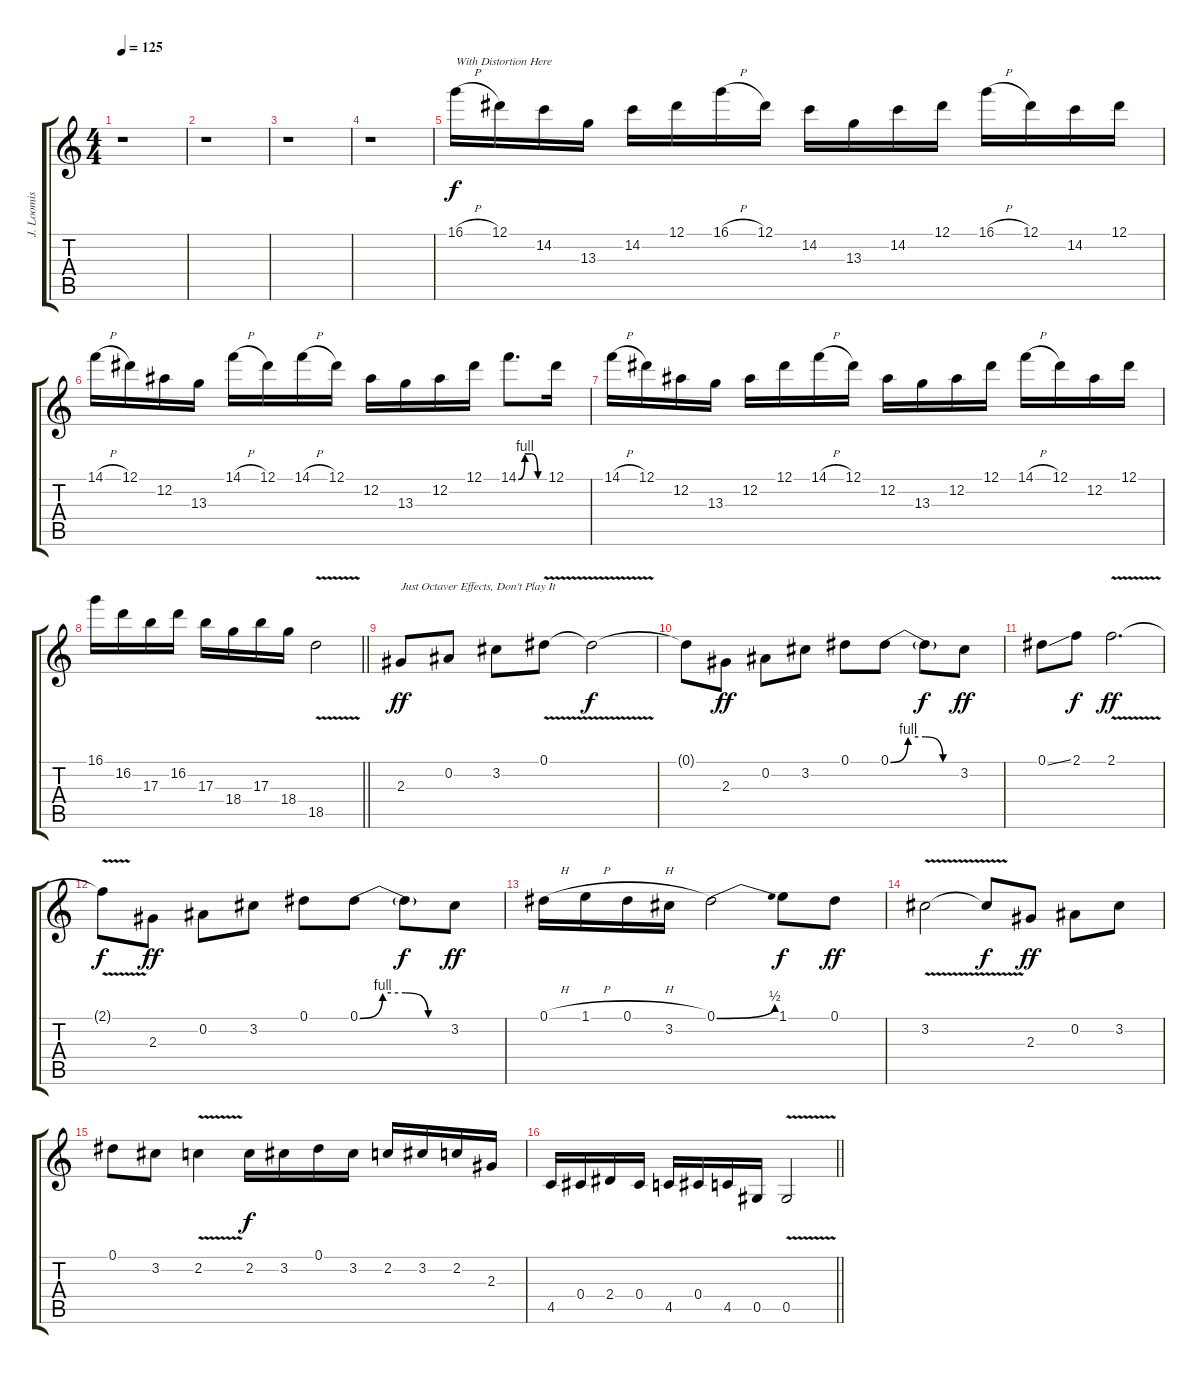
\track ("J. Loomis (Acoustic)" "J. Loomis ") {instrument electricguitarclean}
\staff {score tabs}
\tuning (Eb4 Bb3 Gb3 Db3 Ab2 Eb2) {hide}
\ts (4 4)
\tempo 125
\clef g2
\ks c
r.1{dy f} |
r.1 |
r.1 |
r.1 |
16.1{h}.16{txt "With Distortion Here"} 12.1.16 14.2.16 13.3.16 14.2.16 12.1.16 16.1{h}.16 12.1.16 14.2.16 13.3.16 14.2.16 12.1.16 16.1{h}.16 12.1.16 14.2.16 12.1.16 |
14.1{h}.16 12.1.16 12.2.16 13.3.16 14.1{h}.16 12.1.16 14.1{h}.16 12.1.16 12.2.16 13.3.16 12.2.16 12.1.16 14.1{be (custom 0 0 15 4 30 4 45 0 60 0)}.8{d} 12.1.16 |
14.1{h}.16 12.1.16 12.2.16 13.3.16 12.2.16 12.1.16 14.1{h}.16 12.1.16 12.2.16 13.3.16 12.2.16 12.1.16 14.1{h}.16 12.1.16 12.2.16 12.1.16 |
\barLineRight lightlight
16.1.16 16.2.16 17.3.16 16.2.16 17.3.16 18.4.16 17.3.16 18.4.16 18.5{v}.2 |
\section ("" "")
2.3.8{txt "Just Octaver Effects, Don't Play It" dy ff} 0.2.8 3.2.8 0.1{v}.8 0.1{t}.2{dy f} |
0.1{t}.8 2.3.8{dy ff} 0.2.8 3.2.8 0.1.8 0.1{be (custom 0 0 15 4 30 4 45 0 60 0)}.8 0.1{t}.8{dy f} 3.2.8{dy ff} |
0.1{ss}.8 2.1.8{dy f} 2.1{v}.2{d dy ff} |
2.1{t}.8{dy f} 2.3.8{dy ff} 0.2.8 3.2.8 0.1.8 0.1{be (custom 0 0 15 4 30 4 45 0 60 0)}.8 0.1{t}.8{dy f} 3.2.8{dy ff} |
0.1{h}.16 1.1{h}.16 0.1{h}.16 3.2.16 0.1{be (bend 0 0 60 2)}.2 1.1.8{dy f} 0.1.8{dy ff} |
3.2{v}.2 3.2{t}.8{dy f} 2.3.8{dy ff} 0.2.8 3.2.8 |
0.1.8 3.2.8 2.2{v}.4 2.2.16{dy f} 3.2.16 0.1.16 3.2.16 2.2.16 3.2.16 2.2.16 2.3.16 |
\barLineRight lightlight
4.5.16 0.4.16 2.4.16 0.4.16 4.5.16 0.4.16 4.5.16 0.5.16 0.5{v}.2
